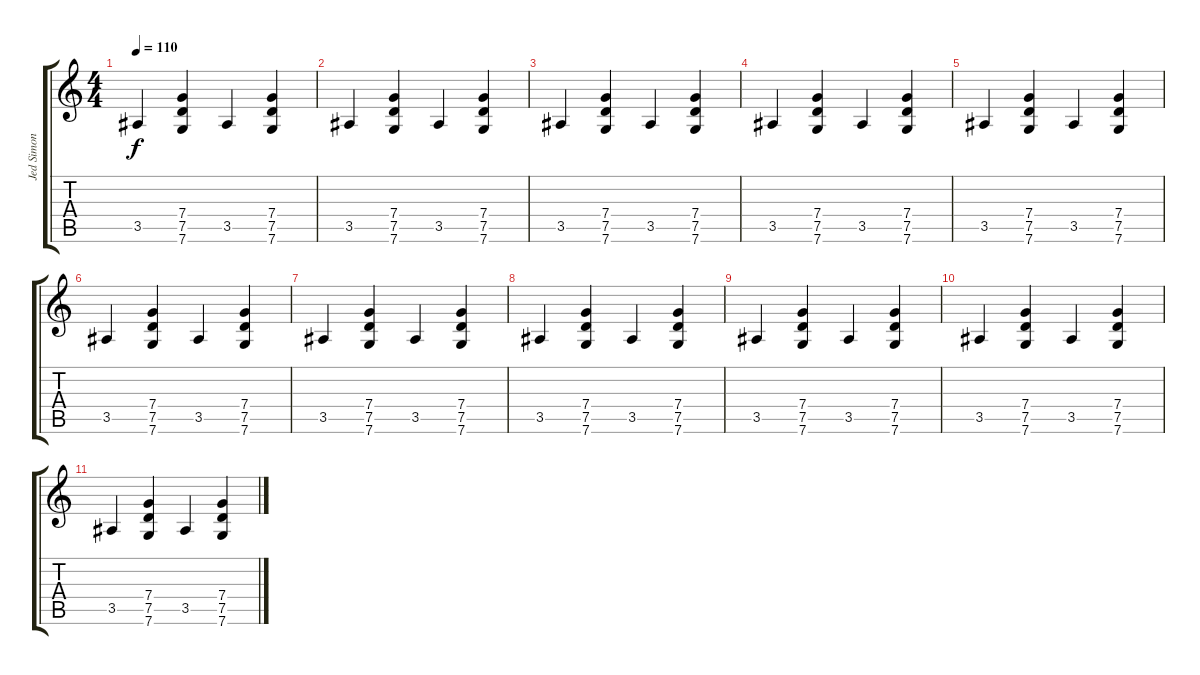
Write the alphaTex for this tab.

\track ("Jed Simon" "Jed Simon") {instrument distortionguitar}
\staff {score tabs}
\tuning (E4 C4 G3 C3 G2 C2) {hide}
\ts (4 4)
\tempo 110
\clef g2
\ks c
3.5.4{dy f} (7.4 7.5 7.6).4 3.5.4 (7.4 7.5 7.6).4 |
3.5.4 (7.4 7.5 7.6).4 3.5.4 (7.4 7.5 7.6).4 |
3.5.4 (7.4 7.5 7.6).4 3.5.4 (7.4 7.5 7.6).4 |
3.5.4 (7.4 7.5 7.6).4 3.5.4 (7.4 7.5 7.6).4 |
3.5.4 (7.4 7.5 7.6).4 3.5.4 (7.4 7.5 7.6).4 |
3.5.4 (7.4 7.5 7.6).4 3.5.4 (7.4 7.5 7.6).4 |
3.5.4 (7.4 7.5 7.6).4 3.5.4 (7.4 7.5 7.6).4 |
3.5.4 (7.4 7.5 7.6).4 3.5.4 (7.4 7.5 7.6).4 |
3.5.4 (7.4 7.5 7.6).4 3.5.4 (7.4 7.5 7.6).4 |
3.5.4 (7.4 7.5 7.6).4 3.5.4 (7.4 7.5 7.6).4 |
3.5.4 (7.4 7.5 7.6).4 3.5.4 (7.4 7.5 7.6).4
